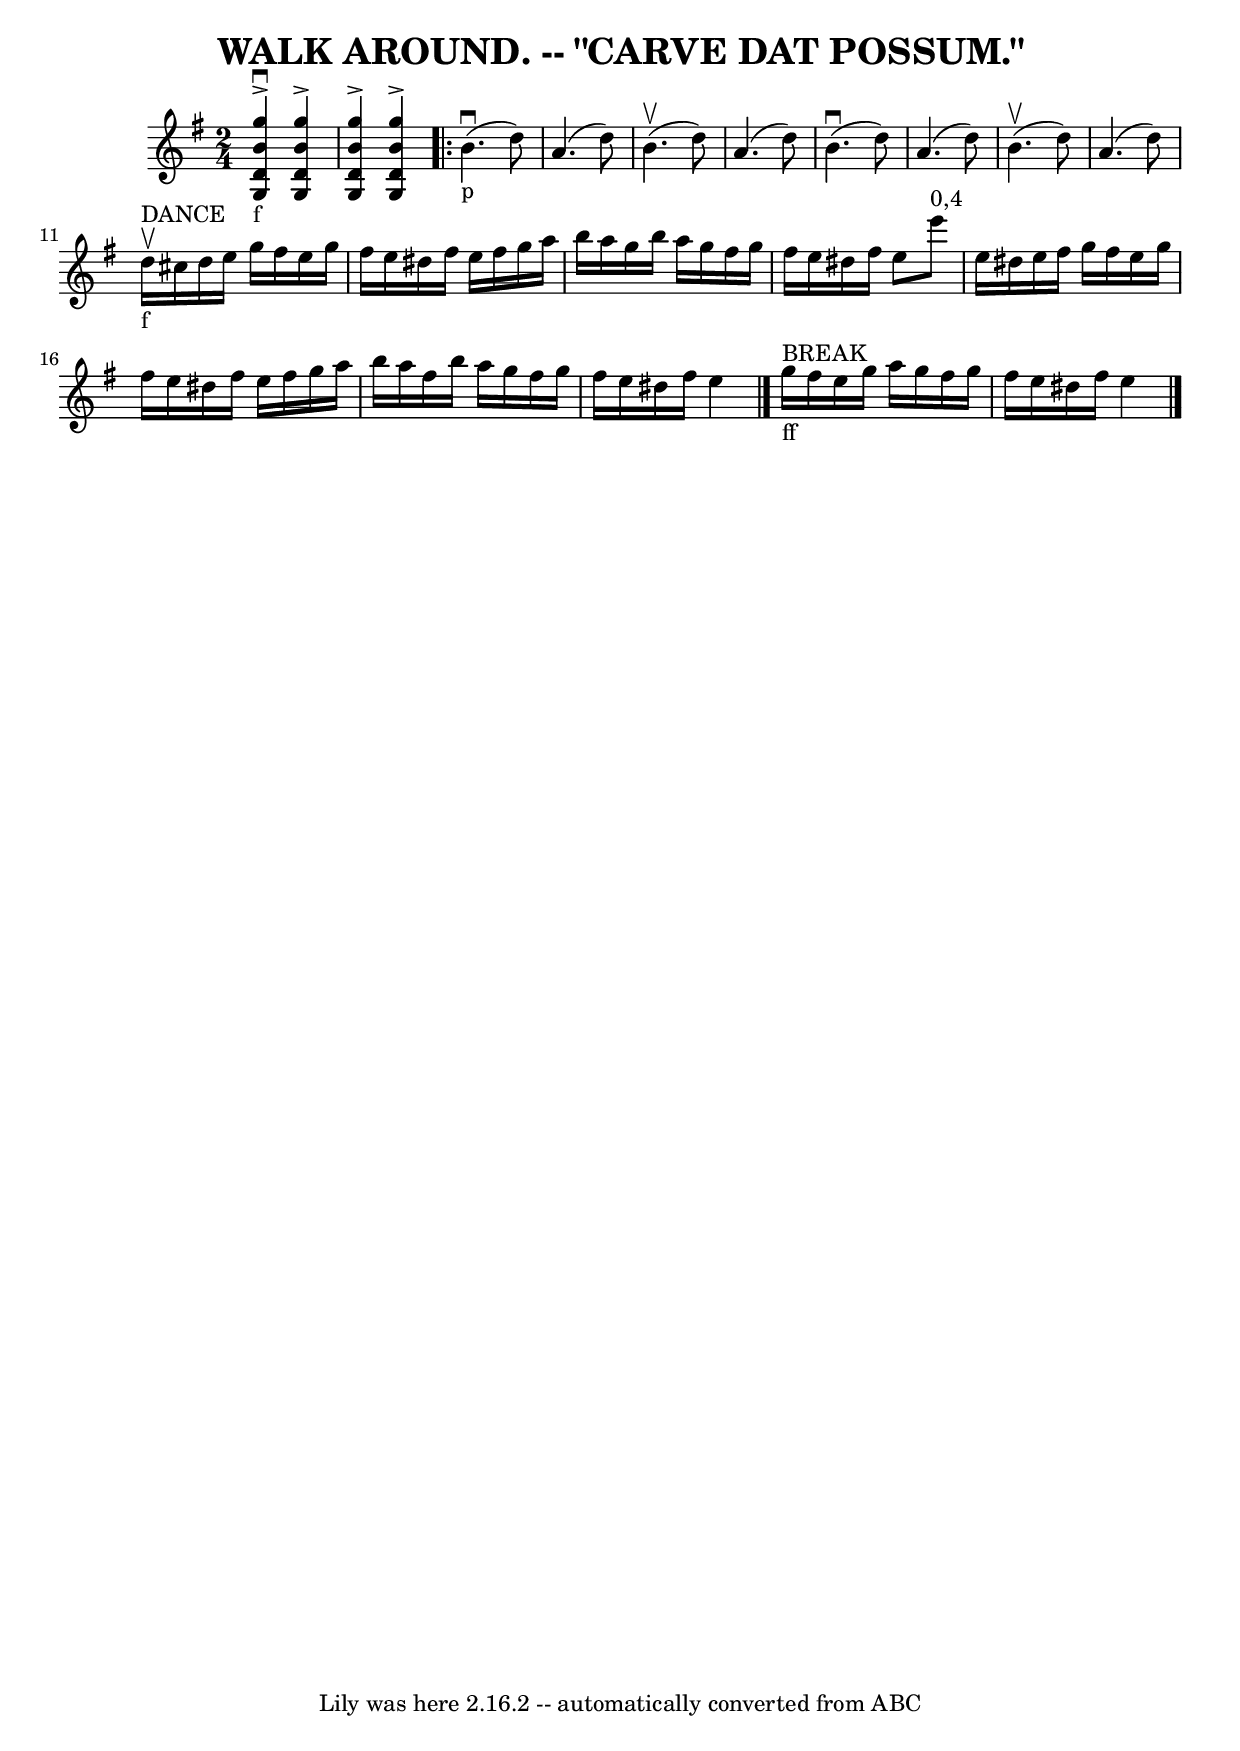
\version "2.7.40"
\include "Mammoth.ily"
\header {
	book = "Coles pg 26.1"
	crossRefNumber = "1"
	footnotes = "\\\\I = start crescendo hairpin, L = end crescendo hairpin"
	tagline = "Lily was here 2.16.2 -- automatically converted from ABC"
	title = "WALK AROUND. -- \"CARVE DAT POSSUM.\""
}
voicedefault =  {
\set Score.defaultBarType = "empty"

\time 2/4 \key g \major     << g''4_"f"^\accent^\downbow b'4 d'4 g4  
 >>   << g''4^\accent b'4 d'4 g4   >>   |
   << g''4 
^\accent b'4 d'4 g4   >>   << g''4^\accent b'4 d'4 g4   >>   
\repeat volta 2 { b'4._"p"(^\downbow d''8)   |
 a'4. (
d''8) |
 b'4.^\upbow(d''8)   |
 a'4. (d''8)   
|
 b'4.^\downbow(d''8)   |
 a'4. (d''8)   
|
 b'4.^\upbow(d''8)   |
 a'4. (d''8)   |
 
 d''16_"f"^"DANCE"^\upbow cis''16 d''16 e''16 g''16    
fis''16 e''16 g''16    |
 fis''16 e''16 dis''16 fis''16  
 e''16 fis''16 g''16 a''16    |
 b''16 a''16 g''16    
b''16 a''16 g''16 fis''16 g''16    |
 fis''16 e''16    
dis''16 fis''16 e''8 e'''8^"0,4"   |
 e''16 dis''16    
e''16 fis''16 g''16 fis''16 e''16 g''16    |
 fis''16    
e''16 dis''16 fis''16 e''16 fis''16 g''16 a''16    |
   
b''16 a''16 fis''16 b''16 a''16 g''16 fis''16 g''16    
|
 fis''16 e''16 dis''16 fis''16 e''4    \bar "|."         
g''16_"ff"^"BREAK" fis''16 e''16 g''16 a''16 g''16 fis''16    
g''16    |
 fis''16 e''16 dis''16 fis''16 e''4    \bar "|." 
  }
}

\score{
    <<

	\context Staff="default"
	{
	    \voicedefault 
	}

    >>
	\layout {
	}
	\midi {}
}
